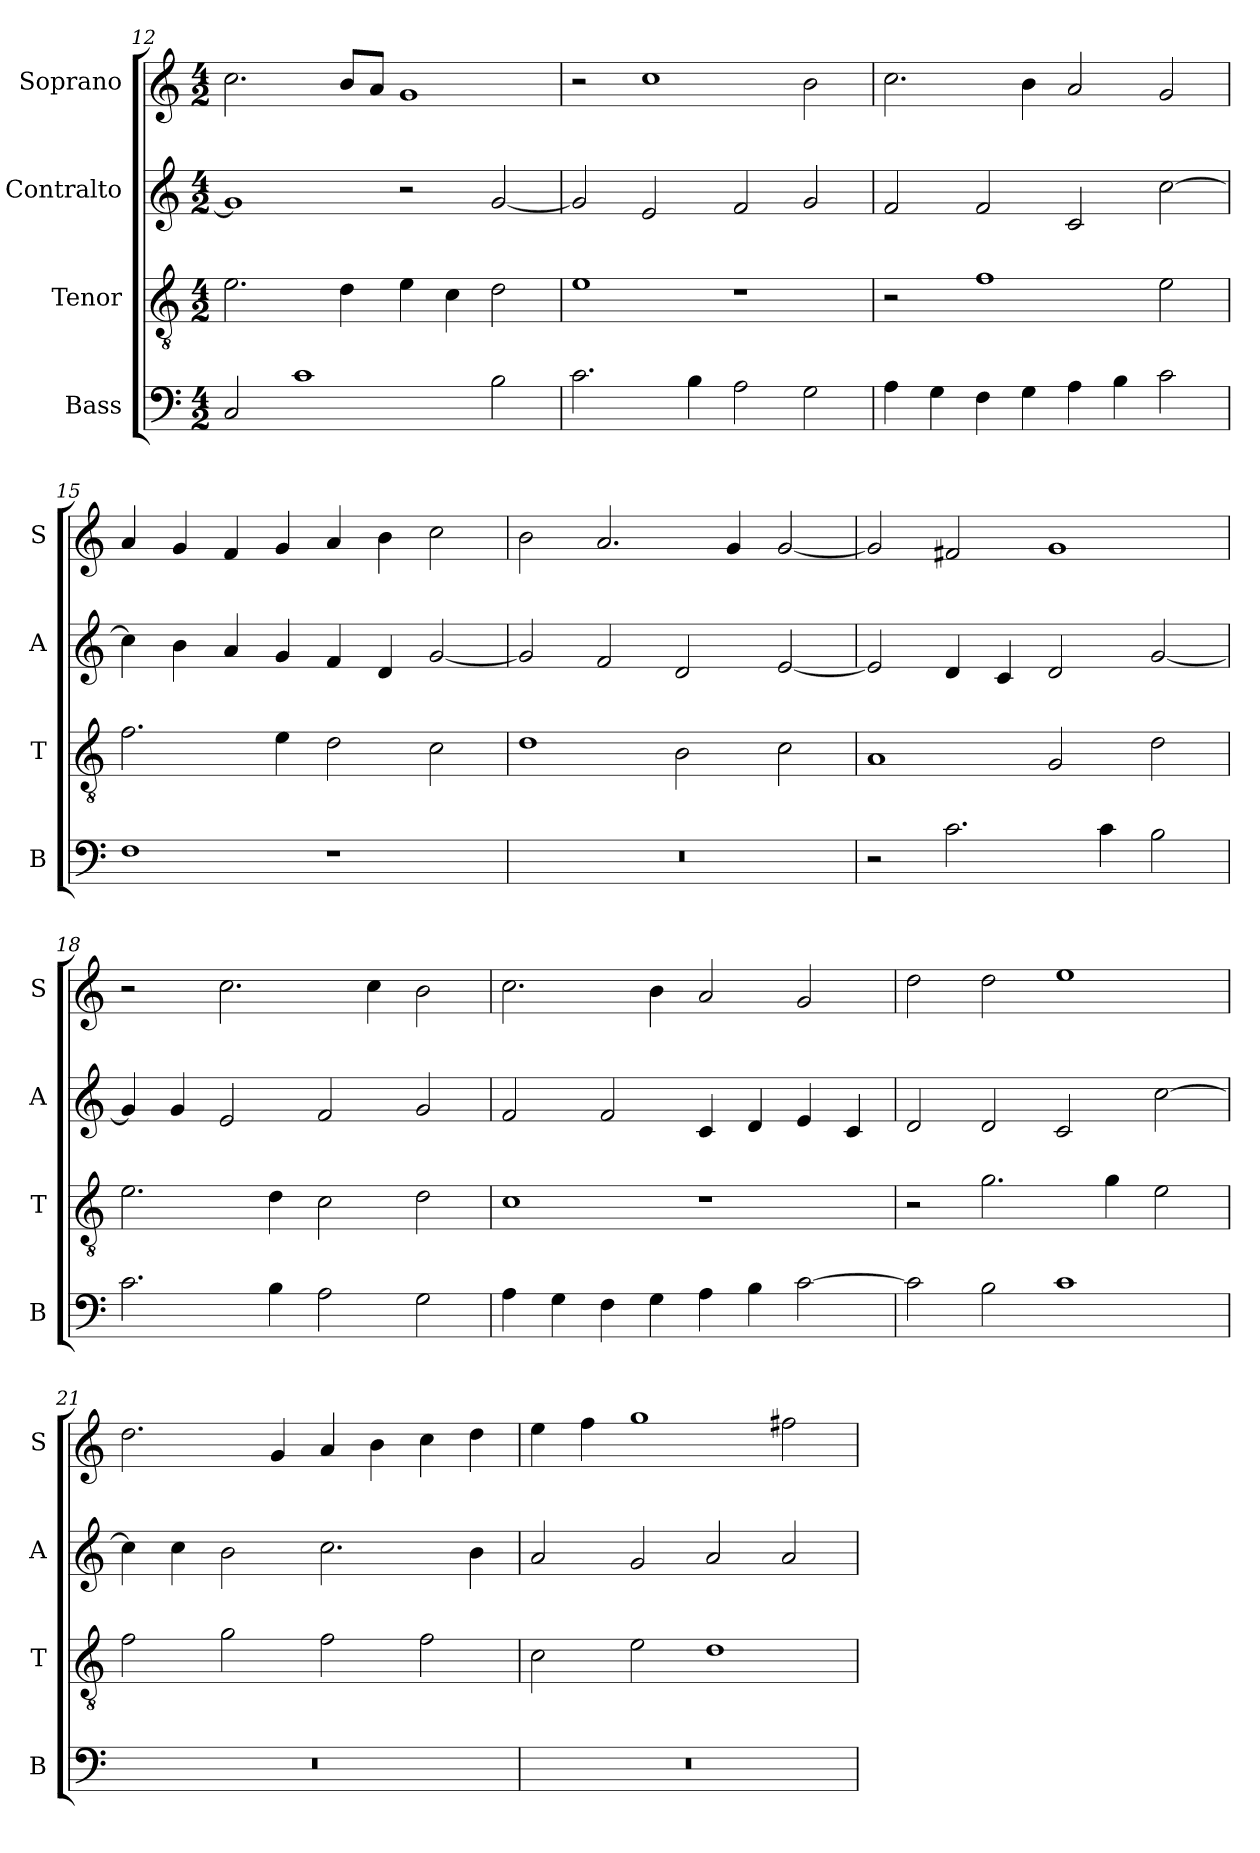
**kern	**kern	**kern	**kern
*part4	*part3	*part2	*part1
*staff4	*staff3	*staff2	*staff1
*I"Bass	*I"Tenor	*I"Contralto	*I"Soprano
*I'B	*I'T	*I'A	*I'S
*clefF4	*clefGv2	*clefG2	*clefG2
*k[]	*k[]	*k[]	*k[]
*G:mix	*G:mix	*G:mix	*G:mix
*M4/2	*M4/2	*M4/2	*M4/2
=12	=12	=12	=12
2C	2.e	1g]	2.cc
1c	.	.	.
.	4d	.	8b/L
.	.	.	8a/J
.	4e	2r	1g
.	4c	.	.
2B	2d	[2g	.
=13	=13	=13	=13
2.c	1e	2g]	2r
.	.	2e	1cc
4B	.	.	.
2A	1r	2f	.
2G	.	2g	2b
=14	=14	=14	=14
4A	2r	2f	2.cc
4G	.	.	.
4F	1f	2f	.
4G	.	.	4b
4A	.	2c	2a
4B	.	.	.
2c	2e	[2cc	2g
=15	=15	=15	=15
1F	2.f	4cc]	4a
.	.	4b	4g
.	.	4a	4f
.	4e	4g	4g
1r	2d	4f	4a
.	.	4d	4b
.	2c	[2g	2cc
=16	=16	=16	=16
0r	1d	2g]	2b
.	.	2f	2.a
.	2B	2d	.
.	.	.	4g
.	2c	[2e	[2g
=17	=17	=17	=17
2r	1A	2e]	2g]
2.c	.	4d	2f#X
.	.	4c	.
.	2G	2d	1g
4c	.	.	.
2B	2d	[2g	.
=18	=18	=18	=18
2.c	2.e	4g]	2r
.	.	4g	.
.	.	2e	2.cc
4B	4d	.	.
2A	2c	2f	.
.	.	.	4cc
2G	2d	2g	2b
=19	=19	=19	=19
4A	1c	2f	2.cc
4G	.	.	.
4F	.	2f	.
4G	.	.	4b
4A	1r	4c	2a
4B	.	4d	.
[2c	.	4e	2g
.	.	4c	.
=20	=20	=20	=20
2c]	2r	2d	2dd
2B	2.g	2d	2dd
1c	.	2c	1ee
.	4g	.	.
.	2e	[2cc	.
=21	=21	=21	=21
0r	2f	4cc]	2.dd
.	.	4cc	.
.	2g	2b	.
.	.	.	4g
.	2f	2.cc	4a
.	.	.	4b
.	2f	.	4cc
.	.	4b	4dd
=22	=22	=22	=22
0r	2c	2a	4ee
.	.	.	4ff
.	2e	2g	1gg
.	1d	2a	.
.	.	2a	2ff#X
=	=	=	=
*-	*-	*-	*-
